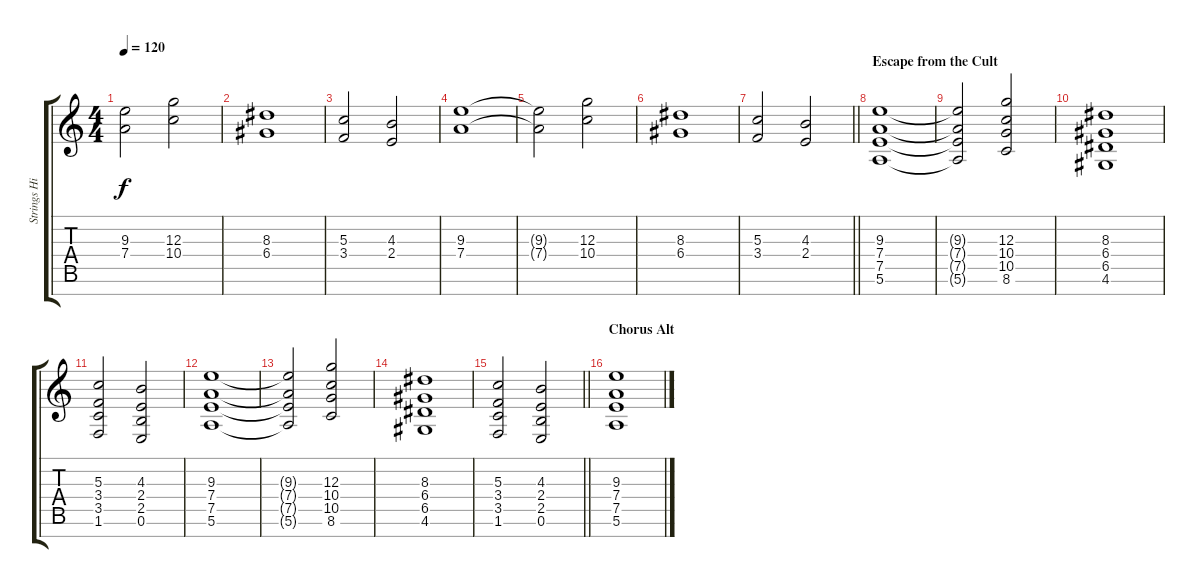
\track ("Strings High" "Strings Hi") {instrument stringensemble1}
\staff {score tabs}
\tuning (E5 B4 G4 D4 A3 E3 A2) {hide}
\ts (4 4)
\tempo 120
\clef g2
\ks c
(9.3{t} 7.4{t}).2{dy f} (12.3 10.4).2 |
(8.3 6.4).1 |
(5.3 3.4).2 (4.3 2.4).2 |
(9.3 7.4).1 |
(9.3{t} 7.4{t}).2 (12.3 10.4).2 |
(8.3 6.4).1 |
\barLineRight lightlight
(5.3 3.4).2 (4.3 2.4).2 |
\section ("" "Escape from the Cult")
(9.3 7.4 7.5 5.6).1 |
(9.3{t} 7.4{t} 7.5{t} 5.6{t}).2 (12.3 10.4 10.5 8.6).2 |
(8.3 6.4 6.5 4.6).1 |
(5.3 3.4 3.5 1.6).2 (4.3 2.4 2.5 0.6).2 |
(9.3 7.4 7.5 5.6).1 |
(9.3{t} 7.4{t} 7.5{t} 5.6{t}).2 (12.3 10.4 10.5 8.6).2 |
(8.3 6.4 6.5 4.6).1 |
\barLineRight lightlight
(5.3 3.4 3.5 1.6).2 (4.3 2.4 2.5 0.6).2 |
\section ("" "Chorus Alt")
(9.3 7.4 7.5 5.6).1
